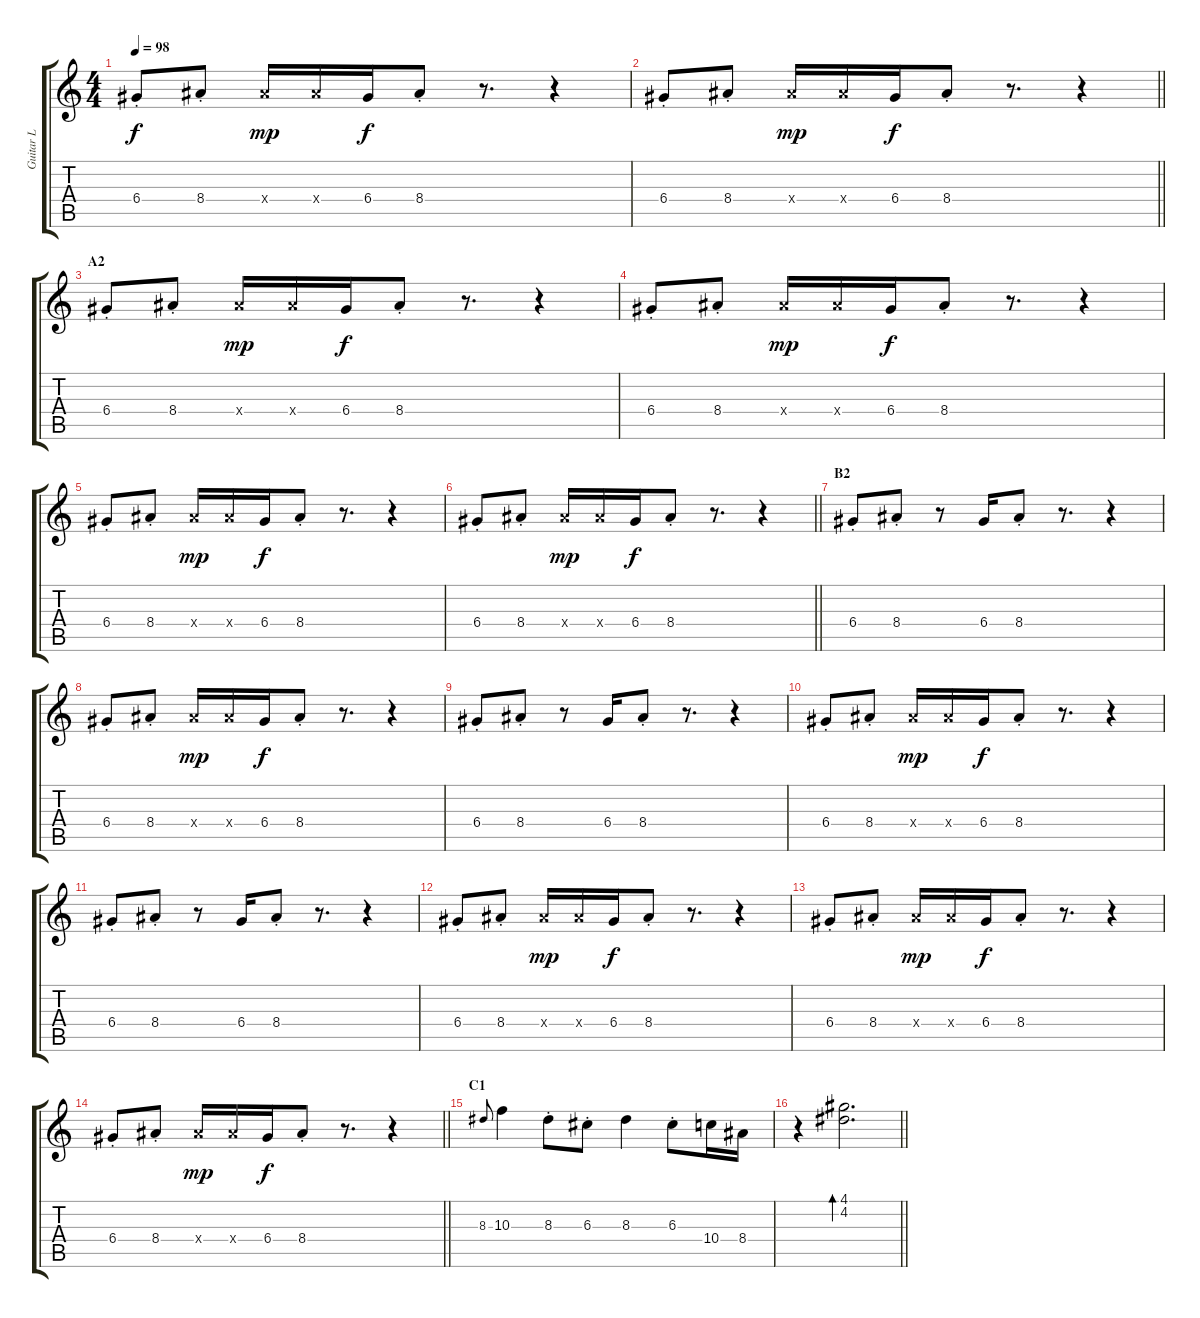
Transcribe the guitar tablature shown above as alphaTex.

\track ("Guitar L" "Guitar L") {instrument electricguitarclean}
\staff {score tabs}
\tuning (E4 B3 G3 D3 A2 E2) {hide}
\ts (4 4)
\tempo 98
\clef g2
\ks c
6.4{st}.8{dy f} 8.4{st}.8 8.4{x}.16{dy mp} 8.4{x}.16 6.4.16{dy f} 8.4{st}.8 r.8{d} r.4 |
\barLineRight lightlight
6.4{st}.8 8.4{st}.8 8.4{x}.16{dy mp} 8.4{x}.16 6.4.16{dy f} 8.4{st}.8 r.8{d} r.4 |
\section ("" "A2")
6.4{st}.8 8.4{st}.8 8.4{x}.16{dy mp} 8.4{x}.16 6.4.16{dy f} 8.4{st}.8 r.8{d} r.4 |
6.4{st}.8 8.4{st}.8 8.4{x}.16{dy mp} 8.4{x}.16 6.4.16{dy f} 8.4{st}.8 r.8{d} r.4 |
6.4{st}.8 8.4{st}.8 8.4{x}.16{dy mp} 8.4{x}.16 6.4.16{dy f} 8.4{st}.8 r.8{d} r.4 |
\barLineRight lightlight
6.4{st}.8 8.4{st}.8 8.4{x}.16{dy mp} 8.4{x}.16 6.4.16{dy f} 8.4{st}.8 r.8{d} r.4 |
\section ("" "B2")
6.4{st}.8 8.4{st}.8 r.8 6.4.16 8.4{st}.8 r.8{d} r.4 |
6.4{st}.8 8.4{st}.8 8.4{x}.16{dy mp} 8.4{x}.16 6.4.16{dy f} 8.4{st}.8 r.8{d} r.4 |
6.4{st}.8 8.4{st}.8 r.8 6.4.16 8.4{st}.8 r.8{d} r.4 |
6.4{st}.8 8.4{st}.8 8.4{x}.16{dy mp} 8.4{x}.16 6.4.16{dy f} 8.4{st}.8 r.8{d} r.4 |
6.4{st}.8 8.4{st}.8 r.8 6.4.16 8.4{st}.8 r.8{d} r.4 |
6.4{st}.8 8.4{st}.8 8.4{x}.16{dy mp} 8.4{x}.16 6.4.16{dy f} 8.4{st}.8 r.8{d} r.4 |
6.4{st}.8 8.4{st}.8 8.4{x}.16{dy mp} 8.4{x}.16 6.4.16{dy f} 8.4{st}.8 r.8{d} r.4 |
\barLineRight lightlight
6.4{st}.8 8.4{st}.8 8.4{x}.16{dy mp} 8.4{x}.16 6.4.16{dy f} 8.4{st}.8 r.8{d} r.4 |
\section ("" "C1")
8.3.8{gr onbeat} 10.3.4 8.3{st}.8 6.3{st}.8 8.3.4 6.3{st}.8 10.4.16 8.4.16 |
\barLineRight lightlight
r.4 (4.1 4.2).2{d bd 240}
